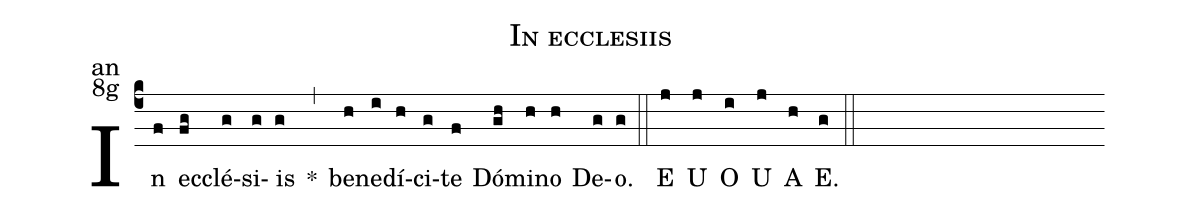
name:In ecclesiis;
office-part:an;
mode:8g;
%%
(c4) In(f) ec(fg)clé(g)si(g)is(g) <sp>*</sp>(,)
be(h)ne(i)dí(h)ci(g)te(f) Dó(gh)mi(h)no(h) De(g)o.(g) (::)
<eu>E(j) U(j) O(i) U(j) A(h) E.(g) </eu>(::)
